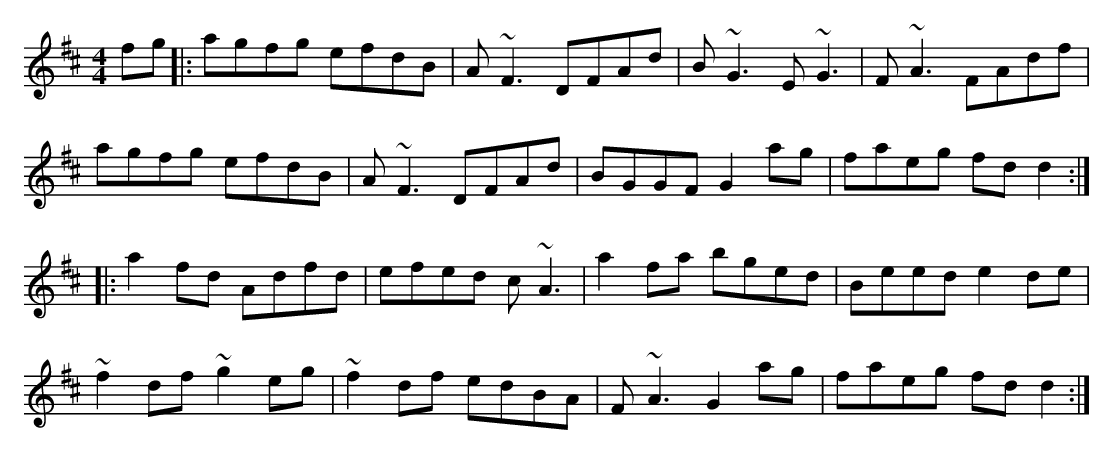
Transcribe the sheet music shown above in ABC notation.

X:1
M:4/4
K:D
fg|:agfg efdB|A~F3 DFAd|B~G3 E~G3|F~A3 FAdf|
agfg efdB|A~F3 DFAd|BGGF G2ag|faeg fdd2:|
|:a2fd Adfd|efed c~A3|a2fa bged|Beed e2de|
~f2df ~g2eg|~f2df edBA|F~A3 G2ag|faeg fdd2:|
